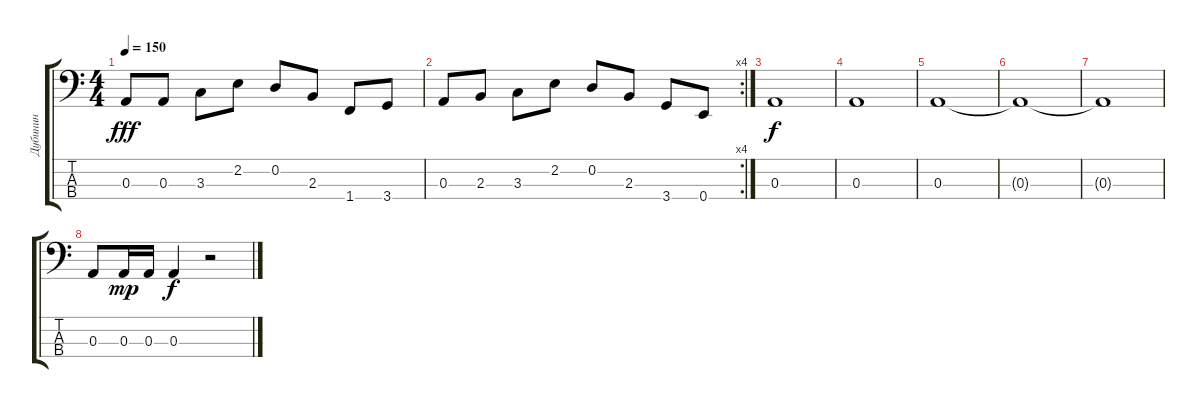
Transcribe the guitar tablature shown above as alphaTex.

\track ("Дубинин" "Дубинин") {instrument electricbassfinger}
\staff {score tabs}
\tuning (G2 D2 A1 E1) {hide}
\ts (4 4)
\tempo 150
\clef f4
\ks c
0.3.8{dy fff} 0.3.8 3.3.8 2.2.8 0.2.8 2.3.8 1.4.8 3.4.8 |
\rc 4
0.3.8 2.3.8 3.3.8 2.2.8 0.2.8 2.3.8 3.4.8 0.4.8 |
0.3.1{dy f} |
0.3.1 |
0.3.1 |
0.3{t}.1 |
0.3{t}.1 |
0.3.8 0.3.16{dy mp} 0.3.16 0.3.4{dy f} r.2
